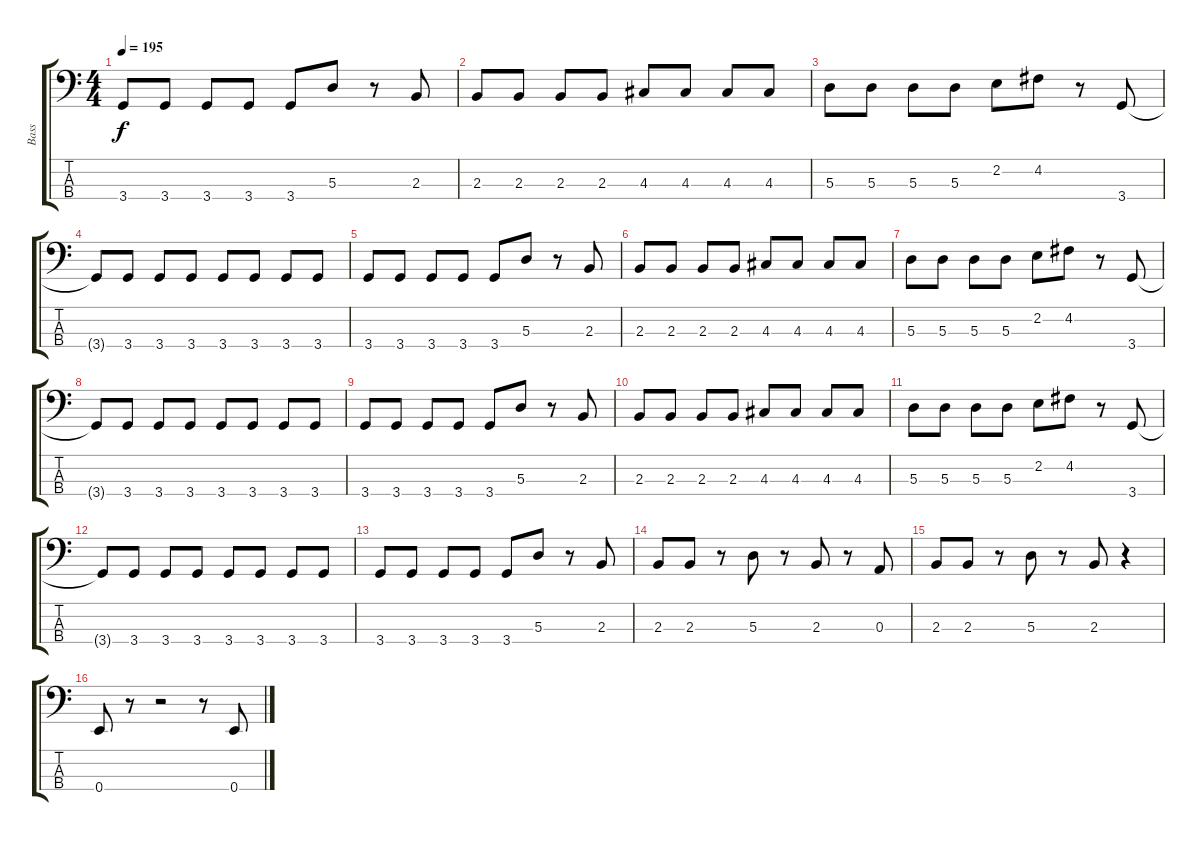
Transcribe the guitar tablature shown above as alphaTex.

\track ("Bass" "Bass") {instrument electricbassfinger}
\staff {score tabs}
\tuning (G2 D2 A1 E1) {hide}
\ts (4 4)
\tempo 195
\clef f4
\ks c
3.4.8{dy f} 3.4.8 3.4.8 3.4.8 3.4.8 5.3.8 r.8 2.3.8 |
2.3.8 2.3.8 2.3.8 2.3.8 4.3.8 4.3.8 4.3.8 4.3.8 |
5.3.8 5.3.8 5.3.8 5.3.8 2.2.8 4.2.8 r.8 3.4.8 |
3.4{t}.8 3.4.8 3.4.8 3.4.8 3.4.8 3.4.8 3.4.8 3.4.8 |
3.4.8 3.4.8 3.4.8 3.4.8 3.4.8 5.3.8 r.8 2.3.8 |
2.3.8 2.3.8 2.3.8 2.3.8 4.3.8 4.3.8 4.3.8 4.3.8 |
5.3.8 5.3.8 5.3.8 5.3.8 2.2.8 4.2.8 r.8 3.4.8 |
3.4{t}.8 3.4.8 3.4.8 3.4.8 3.4.8 3.4.8 3.4.8 3.4.8 |
3.4.8 3.4.8 3.4.8 3.4.8 3.4.8 5.3.8 r.8 2.3.8 |
2.3.8 2.3.8 2.3.8 2.3.8 4.3.8 4.3.8 4.3.8 4.3.8 |
5.3.8 5.3.8 5.3.8 5.3.8 2.2.8 4.2.8 r.8 3.4.8 |
3.4{t}.8 3.4.8 3.4.8 3.4.8 3.4.8 3.4.8 3.4.8 3.4.8 |
3.4.8 3.4.8 3.4.8 3.4.8 3.4.8 5.3.8 r.8 2.3.8 |
2.3.8 2.3.8 r.8 5.3.8 r.8 2.3.8 r.8 0.3.8 |
2.3.8 2.3.8 r.8 5.3.8 r.8 2.3.8 r.4 |
0.4.8 r.8 r.2 r.8 0.4.8
